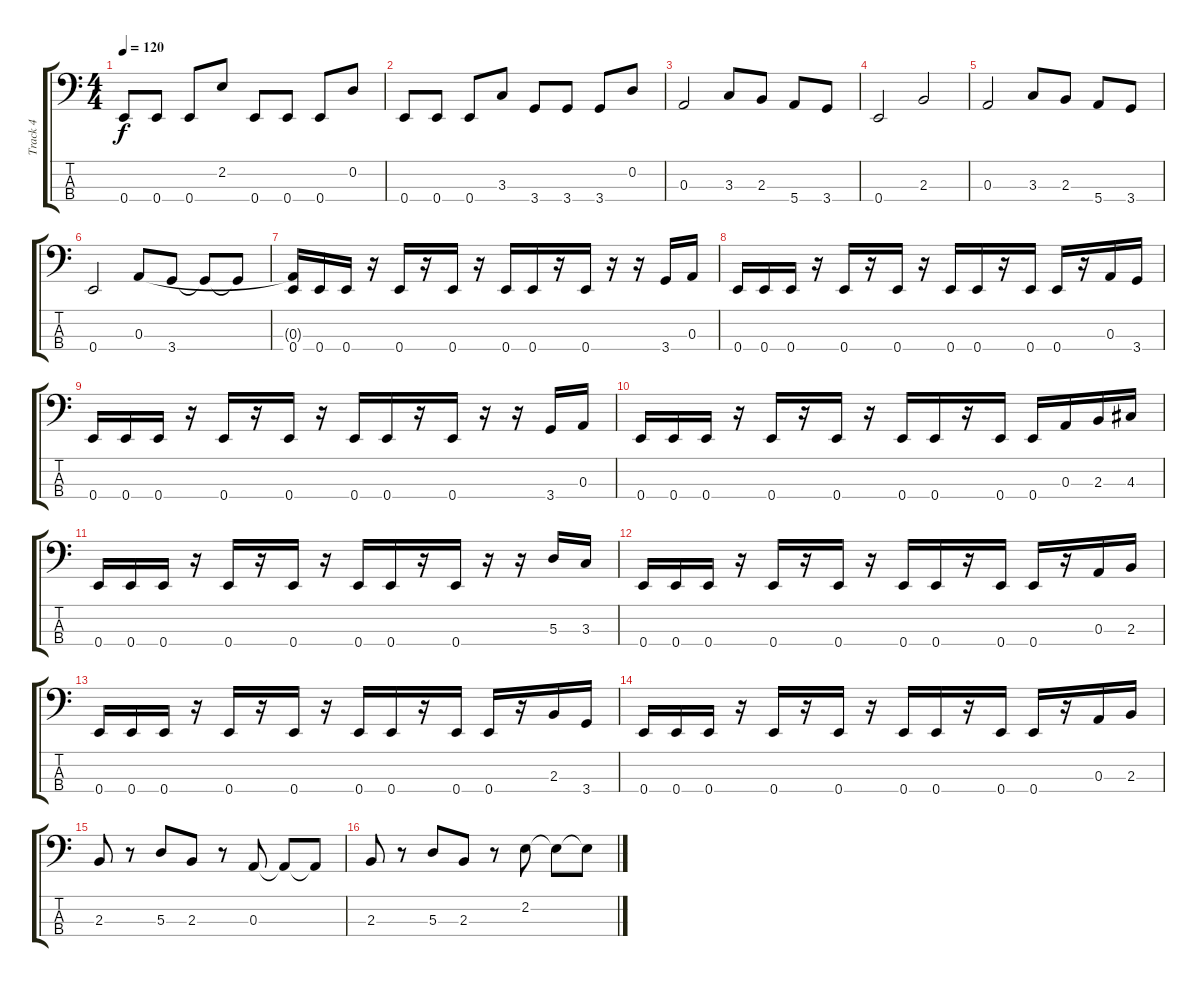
\track ("Track 4" "Track 4") {instrument slapbass1}
\staff {score tabs}
\tuning (G2 D2 A1 E1) {hide}
\ts (4 4)
\tempo 120
\clef f4
\ks c
0.4.8{dy f} 0.4.8 0.4.8 2.2.8 0.4.8 0.4.8 0.4.8 0.2.8 |
0.4.8 0.4.8 0.4.8 3.3.8 3.4.8 3.4.8 3.4.8 0.2.8 |
0.3.2 3.3.8 2.3.8 5.4.8 3.4.8 |
0.4.2 2.3.2 |
0.3.2 3.3.8 2.3.8 5.4.8 3.4.8 |
0.4.2 0.3.8 3.4.8 3.4{t}.8 3.4{t}.8 |
(0.3{t} 0.4).16 0.4.16 0.4.16 r.16 0.4.16 r.16 0.4.16 r.16 0.4.16 0.4.16 r.16 0.4.16 r.16 r.16 3.4.16 0.3.16 |
0.4.16 0.4.16 0.4.16 r.16 0.4.16 r.16 0.4.16 r.16 0.4.16 0.4.16 r.16 0.4.16 0.4.16 r.16 0.3.16 3.4.16 |
0.4.16 0.4.16 0.4.16 r.16 0.4.16 r.16 0.4.16 r.16 0.4.16 0.4.16 r.16 0.4.16 r.16 r.16 3.4.16 0.3.16 |
0.4.16 0.4.16 0.4.16 r.16 0.4.16 r.16 0.4.16 r.16 0.4.16 0.4.16 r.16 0.4.16 0.4.16 0.3.16 2.3.16 4.3.16 |
0.4.16 0.4.16 0.4.16 r.16 0.4.16 r.16 0.4.16 r.16 0.4.16 0.4.16 r.16 0.4.16 r.16 r.16 5.3.16 3.3.16 |
0.4.16 0.4.16 0.4.16 r.16 0.4.16 r.16 0.4.16 r.16 0.4.16 0.4.16 r.16 0.4.16 0.4.16 r.16 0.3.16 2.3.16 |
0.4.16 0.4.16 0.4.16 r.16 0.4.16 r.16 0.4.16 r.16 0.4.16 0.4.16 r.16 0.4.16 0.4.16 r.16 2.3.16 3.4.16 |
0.4.16 0.4.16 0.4.16 r.16 0.4.16 r.16 0.4.16 r.16 0.4.16 0.4.16 r.16 0.4.16 0.4.16 r.16 0.3.16 2.3.16 |
2.3.8 r.8 5.3.8 2.3.8 r.8 0.3.8 0.3{t}.8 0.3{t}.8 |
2.3.8 r.8 5.3.8 2.3.8 r.8 2.2.8 2.2{t}.8 2.2{t}.8
